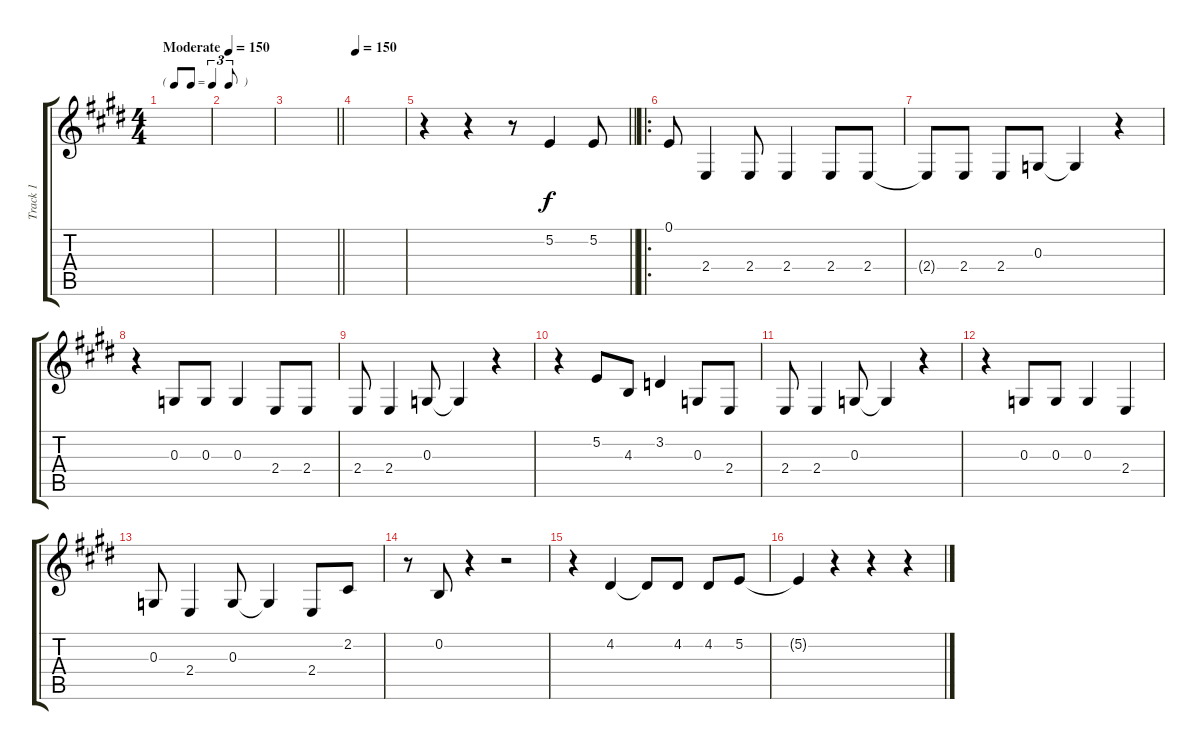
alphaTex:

\track ("Track 1" "Track 1") {instrument tenorsax}
\staff {score tabs}
\tuning (E4 B3 G3 D3 A2 E2) {hide}
\ts (4 4)
\tf triplet8th
\tempo (150 "Moderate")
\tempo 156
\tempo (150 "Moderate")
\clef g2
\ks e
|
|
\barLineRight lightlight
|
\tempo 150
|
\barLineRight lightlight
r.4 r.4 r.8 5.2.4 5.2.8 |
\ro
0.1.8 2.4.4 2.4.8 2.4.4 2.4.8 2.4.8 |
2.4{t}.8 2.4.8 2.4.8 0.3.8 0.3{t}.4 r.4 |
r.4 0.3.8 0.3.8 0.3.4 2.4.8 2.4.8 |
2.4.8 2.4.4 0.3.8 0.3{t}.4 r.4 |
r.4 5.2.8 4.3.8 3.2.4 0.3.8 2.4.8 |
2.4.8 2.4.4 0.3.8 0.3{t}.4 r.4 |
r.4 0.3.8 0.3.8 0.3.4 2.4.4 |
0.3.8 2.4.4 0.3.8 0.3{t}.4 2.4.8 2.2.8 |
r.8 0.2.8 r.4 r.2 |
r.4 4.2.4 4.2{t}.8 4.2.8 4.2.8 5.2.8 |
5.2{t}.4 r.4 r.4 r.4
